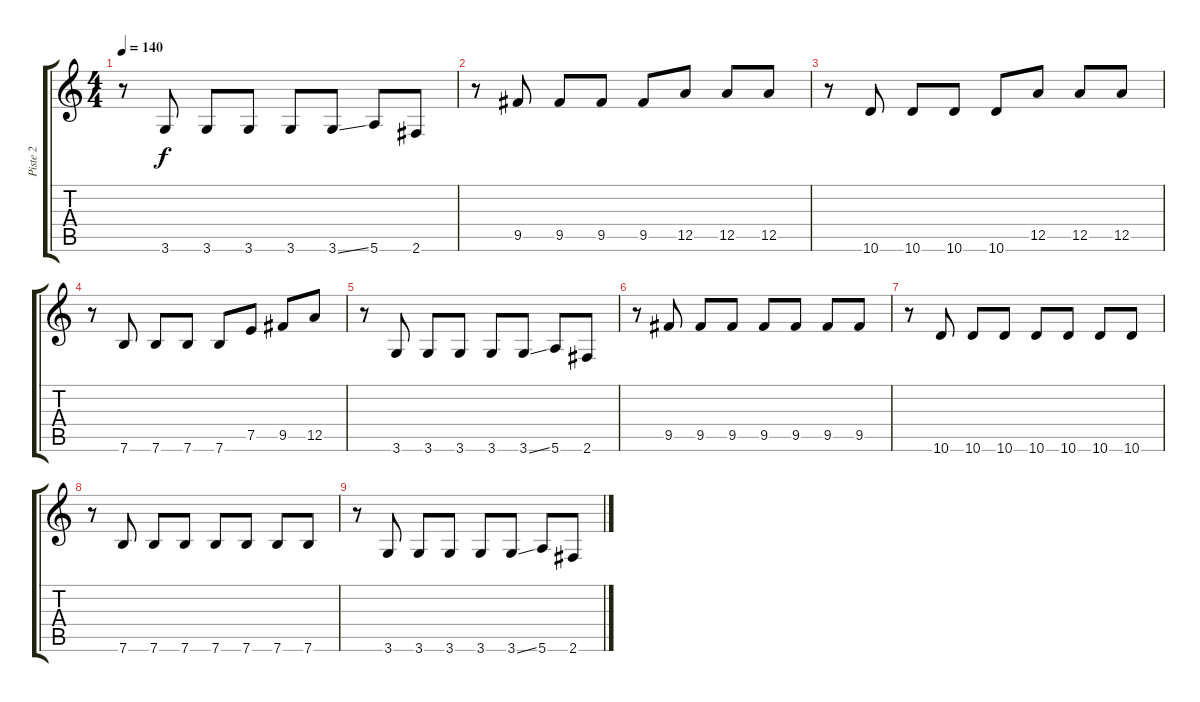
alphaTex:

\track ("Piste 2" "Piste 2") {instrument electricguitarjazz}
\staff {score tabs}
\tuning (E4 B3 G3 D3 A2 E2) {hide}
\ts (4 4)
\tempo 140
\clef g2
\ks c
r.8{dy f} 3.6.8 3.6.8 3.6.8 3.6.8 3.6{ss}.8 5.6.8 2.6.8 |
r.8 9.5.8 9.5.8 9.5.8 9.5.8 12.5.8 12.5.8 12.5.8 |
r.8 10.6.8 10.6.8 10.6.8 10.6.8 12.5.8 12.5.8 12.5.8 |
r.8 7.6.8 7.6.8 7.6.8 7.6.8 7.5.8 9.5.8 12.5.8 |
r.8 3.6.8 3.6.8 3.6.8 3.6.8 3.6{ss}.8 5.6.8 2.6.8 |
r.8 9.5.8 9.5.8 9.5.8 9.5.8 9.5.8 9.5.8 9.5.8 |
r.8 10.6.8 10.6.8 10.6.8 10.6.8 10.6.8 10.6.8 10.6.8 |
r.8 7.6.8 7.6.8 7.6.8 7.6.8 7.6.8 7.6.8 7.6.8 |
r.8 3.6.8 3.6.8 3.6.8 3.6.8 3.6{ss}.8 5.6.8 2.6.8
